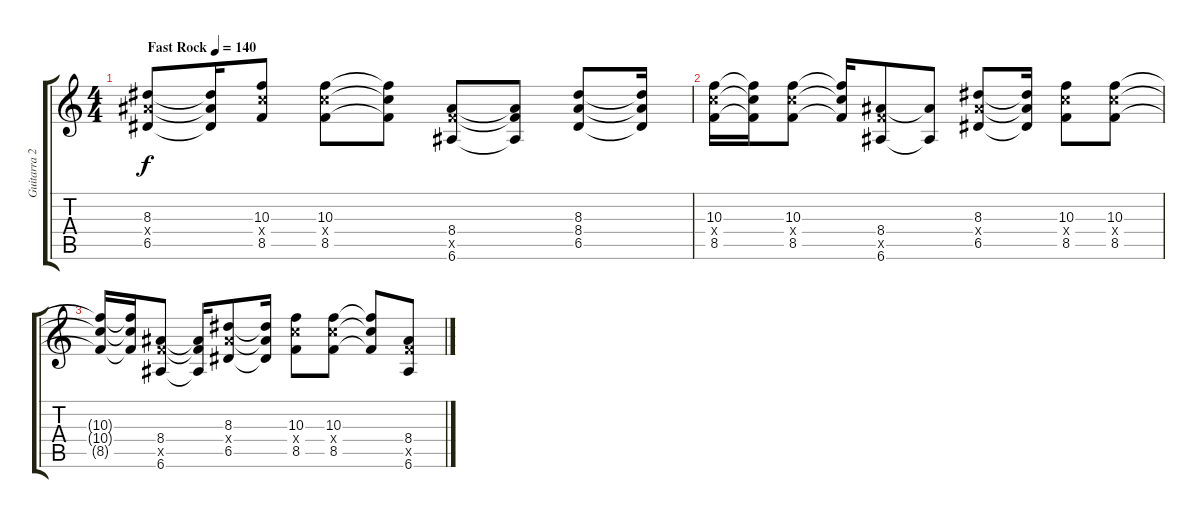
\track ("Guitarra 2" "Guitarra 2") {instrument distortionguitar}
\staff {score tabs}
\tuning (E4 B3 G3 D3 A2 E2) {hide}
\ts (4 4)
\tempo (140 "Fast Rock")
\clef g2
\ks c
(8.3 8.4{x} 6.5).8{dy f instrument distortionguitar} (8.3{t} 8.4{t} 6.5{t}).16 (10.3 10.4{x} 8.5).8 (10.3 10.4{x} 8.5).8 (10.3{t} 10.4{t} 8.5{t}).8 (8.4 8.5{x} 6.6).8 (8.4{t} 8.5{t} 6.6{t}).8 (8.3 8.4 6.5).8 (8.3{t} 8.4{t} 6.5{t}).16 |
(10.3 10.4{x} 8.5).16 (10.3{t} 10.4{t} 8.5{t}).16 (10.3 10.4{x} 8.5).8 (10.3{t} 10.4{t} 8.5{t}).16 (8.4 8.5{x} 6.6).8 (8.4{t} 6.6{t}).8 (8.3 8.4{x} 6.5).8 (8.3{t} 8.4{t} 6.5{t}).16 (10.3 10.4{x} 8.5).8 (10.3 10.4{x} 8.5).8 |
(10.3{t} 10.4{t} 8.5{t}).16 (10.3{t} 10.4{t} 8.5{t}).16 (8.4 8.5{x} 6.6).8 (8.4{t} 8.5{t} 6.6{t}).16 (8.3 8.4{x} 6.5).8 (8.3{t} 8.4{t} 6.5{t}).16 (10.3 10.4{x} 8.5).8 (10.3 10.4{x} 8.5).8 (10.3{t} 10.4{t} 8.5{t}).8 (8.4 8.5{x} 6.6).8
